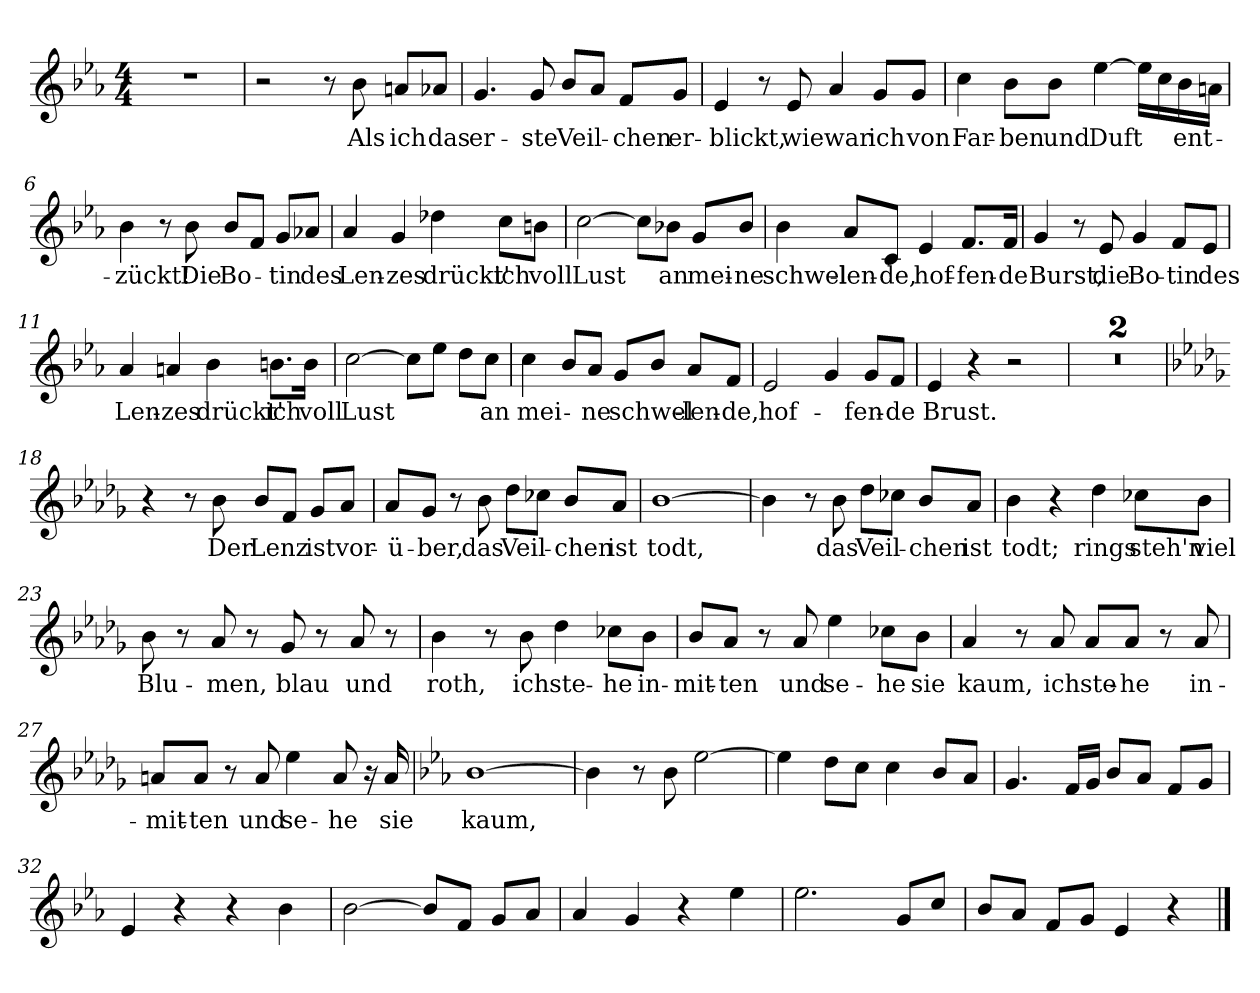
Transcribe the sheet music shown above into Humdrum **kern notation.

**kern	**text
*part1	*part1
*staff1	*staff1
*clefG2	*
*k[b-e-a-]	*
*M4/4	*
=1	=1
1r	.
=2	=2
2r	.
8r	.
!	!LO:LY:b
8b-\	Als
!	!LO:LY:b
8an/L	ich
!	!LO:LY:b
8a-X/J	das
=3	=3
!	!LO:LY:b
4.g/	er-
!	!LO:LY:b
8g/	-ste
!	!LO:LY:b
8b-/L	Veil-
8a-/J	.
!	!LO:LY:b
8f/L	-chen
!	!LO:LY:b
8g/J	er-
=4	=4
!	!LO:LY:b
4e-/	-blickt,
8r	.
!	!LO:LY:b
8e-/	wie
!	!LO:LY:b
4a-/	war
!	!LO:LY:b
8g/L	ich
!	!LO:LY:b
8g/J	von
=5	=5
!	!LO:LY:b
4cc\	Far-
!	!LO:LY:b
8b-\L	-ben
!	!LO:LY:b
8b-\J	und
!	!LO:LY:b
[4ee-\	Duft
16ee-\LL]	.
16cc\	.
!	!LO:LY:b
16b-\	ent-
16an\JJ	.
=6	=6
!	!LO:LY:b
4b-\	-zückt!
8r	.
!	!LO:LY:b
8b-\	Die
!	!LO:LY:b
8b-/L	Bo-
8f/J	.
!	!LO:LY:b
8g/L	-tin
!	!LO:LY:b
8a-X/J	des
!!LO:LB:g=z
=7	=7
!	!LO:LY:b
4a-/	Len-
!	!LO:LY:b
4g/	-zes
!	!LO:LY:b
4dd-X\	drückt'
!	!LO:LY:b
8cc\L	ich
!	!LO:LY:b
8bn\J	voll
=8	=8
!	!LO:LY:b
[2cc\	Lust
8cc\L]	.
!	!LO:LY:b
8b-X\J	an
!	!LO:LY:b
8g/L	mei-
!	!LO:LY:b
8b-/J	-ne
=9	=9
!	!LO:LY:b
4b-\	schwel-
!	!LO:LY:b
8a-/L	-len-
!	!LO:LY:b
8c/J	-de,
!	!LO:LY:b
4e-/	hof-
!	!LO:LY:b
8.f/L	-fen-
!	!LO:LY:b
16f/Jk	-de
=10	=10
!	!LO:LY:b
4g/	Burst,
8r	.
!	!LO:LY:b
8e-/	die
!	!LO:LY:b
4g/	Bo-
!	!LO:LY:b
8f/L	-tin
!	!LO:LY:b
8e-/J	des
=11	=11
!	!LO:LY:b
4a-/	Len-
!	!LO:LY:b
4an/	-zes
!	!LO:LY:b
4b-\	drückt'
!	!LO:LY:b
8.bn\L	ich
!	!LO:LY:b
16b\Jk	voll
!!LO:LB:g=z
=12	=12
!	!LO:LY:b
[2cc\	Lust
8cc\L]	.
8ee-\J	.
8dd\L	.
!	!LO:LY:b
8cc\J	an
=13	=13
!	!LO:LY:b
4cc\	mei-
8b-/L	.
!	!LO:LY:b
8a-/J	-ne
!	!LO:LY:b
8g/L	schwel-
8b-/J	.
!	!LO:LY:b
8a-/L	-len-
!	!LO:LY:b
8f/J	-de,
=14	=14
!	!LO:LY:b
2e-/	hof-
4g/	.
!	!LO:LY:b
8g/L	-fen-
!	!LO:LY:b
8f/J	-de
=15	=15
!	!LO:LY:b
4e-/	Brust.
4r	.
2r	.
=16	=16
1r	.
=17	=17
1r	.
=18	=18
*k[b-e-a-d-g-]	*
4r	.
8r	.
!	!LO:LY:b
8b-\	Der
!	!LO:LY:b
8b-/L	Lenz
8f/J	.
!	!LO:LY:b
8g-/L	ist
!	!LO:LY:b
8a-/J	vor-
!!LO:LB:g=z
=19	=19
!	!LO:LY:b
8a-/L	-ü-
!	!LO:LY:b
8g-/J	-ber,
8r	.
!	!LO:LY:b
8b-\	das
!	!LO:LY:b
8dd-\L	Veil-
8cc-X\J	.
!	!LO:LY:b
8b-/L	-chen
!	!LO:LY:b
8a-/J	ist
=20	=20
!	!LO:LY:b
[1b-	todt,
=21	=21
4b-\]	.
8r	.
!	!LO:LY:b
8b-\	das
!	!LO:LY:b
8dd-\L	Veil-
8cc-X\J	.
!	!LO:LY:b
8b-/L	-chen
!	!LO:LY:b
8a-/J	ist
=22	=22
!	!LO:LY:b
4b-\	todt;
4r	.
!	!LO:LY:b
4dd-\	rings
!	!LO:LY:b
8cc-X\L	steh'n
!	!LO:LY:b
8b-\J	viel
=23	=23
!	!LO:LY:b
8b-\	Blu-
8r	.
!	!LO:LY:b
8a-/	-men,
8r	.
!	!LO:LY:b
8g-/	blau
8r	.
!	!LO:LY:b
8a-/	und
8r	.
=24	=24
!	!LO:LY:b
4b-\	roth,
8r	.
!	!LO:LY:b
8b-\	ich
!	!LO:LY:b
4dd-\	ste-
!	!LO:LY:b
8cc-X\L	-he
!	!LO:LY:b
8b-\J	in-
!!LO:LB:g=z
=25	=25
!	!LO:LY:b
8b-/L	-mit-
!	!LO:LY:b
8a-/J	-ten
8r	.
!	!LO:LY:b
8a-/	und
!	!LO:LY:b
4ee-\	se-
!	!LO:LY:b
8cc-X\L	-he
!	!LO:LY:b
8b-\J	sie
=26	=26
!	!LO:LY:b
4a-/	kaum,
8r	.
!	!LO:LY:b
8a-/	ich
!	!LO:LY:b
8a-/L	ste-
!	!LO:LY:b
8a-/J	-he
8r	.
!	!LO:LY:b
8a-/	in-
=27	=27
!	!LO:LY:b
8an/L	-mit-
!	!LO:LY:b
8a/J	-ten
8r	.
!	!LO:LY:b
8a/	und
!	!LO:LY:b
4ee-\	se-
!	!LO:LY:b
8a/	-he
16r	.
!	!LO:LY:b
16a/	sie
=28	=28
*k[b-e-a-]	*
!	!LO:LY:b
[1b-	kaum,
=29	=29
4b-\]	.
8r	.
8b-\	.
[2ee-\	.
=30	=30
4ee-\]	.
8dd\L	.
8cc\J	.
4cc\	.
8b-/L	.
8a-/J	.
!!LO:LB:g=z
=31	=31
4.g/	.
16f/LL	.
16g/JJ	.
8b-/L	.
8a-/J	.
8f/L	.
8g/J	.
=32	=32
4e-/	.
4r	.
4r	.
4b-\	.
=33	=33
[2b-\	.
8b-/L]	.
8f/J	.
8g/L	.
8a-/J	.
=34	=34
4a-/	.
4g/	.
4r	.
4ee-\	.
=35	=35
2.ee-\	.
8g/L	.
8cc/J	.
=36	=36
8b-/L	.
8a-/J	.
8f/L	.
8g/J	.
4e-/	.
4r	.
==	==
*-	*-
